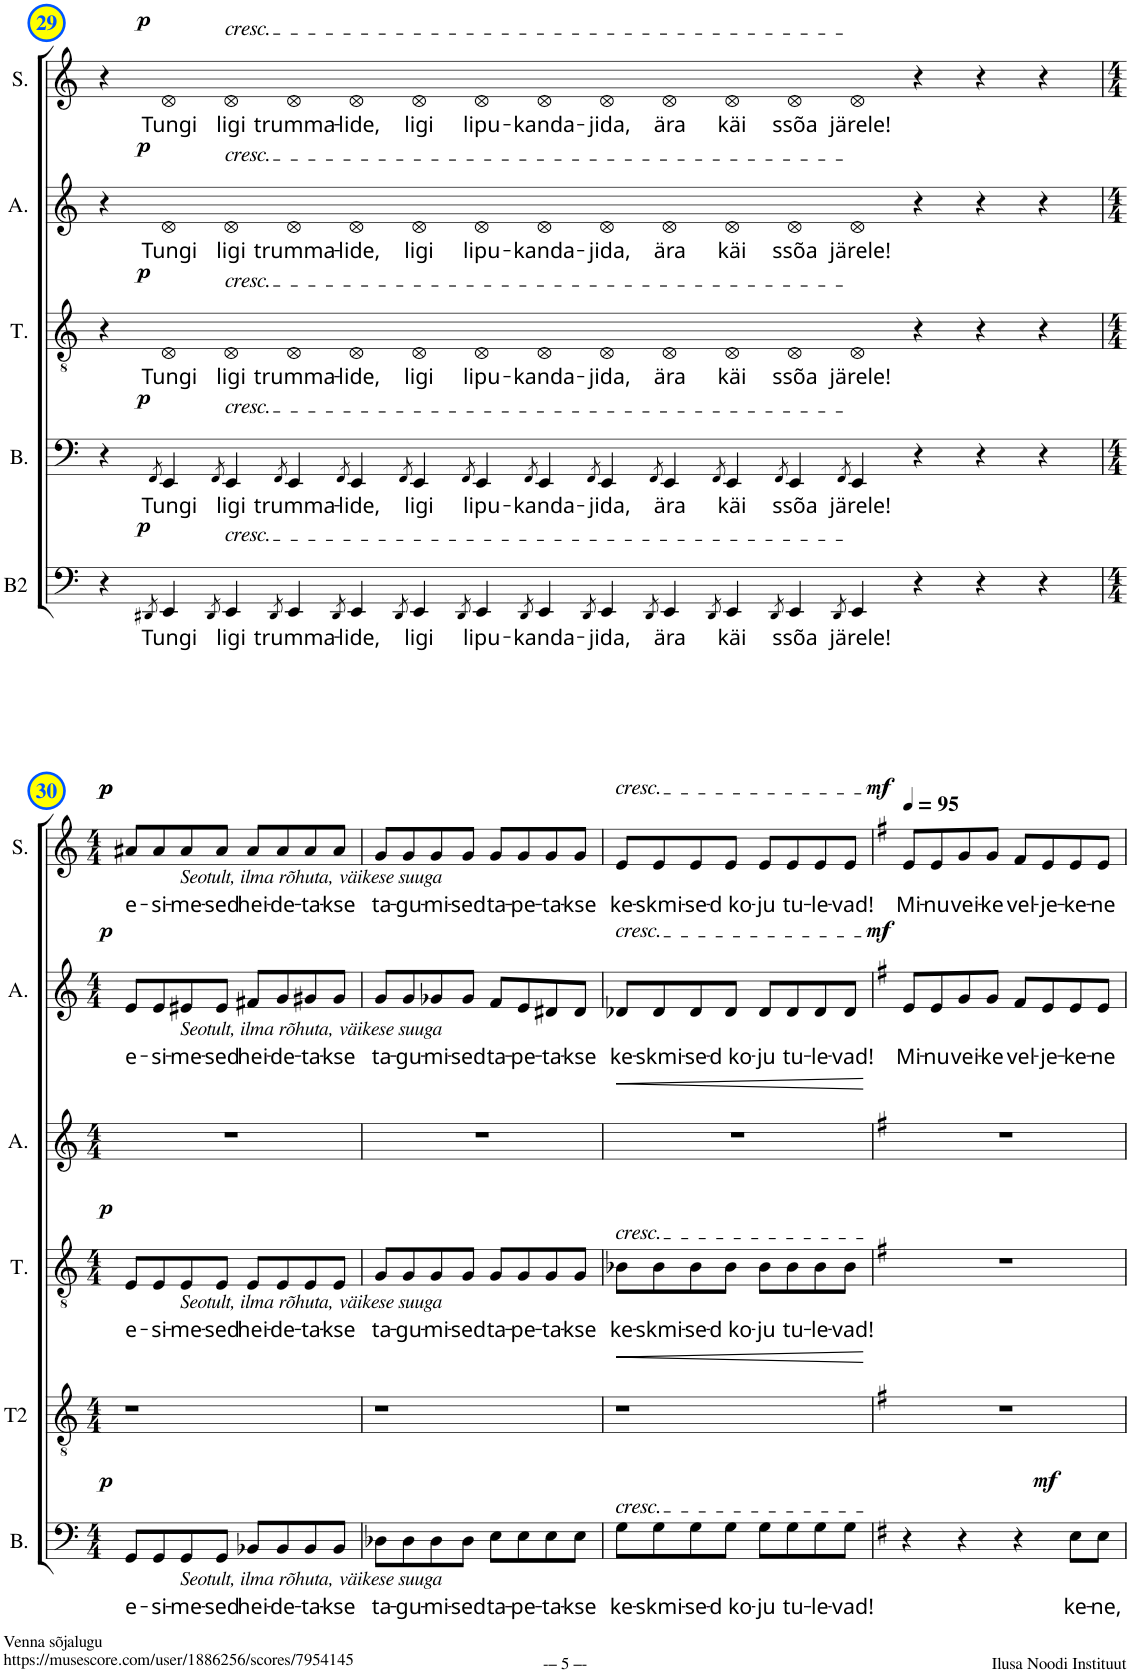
**kern	**text	**dynam	**kern	**text	**dynam	**kern	**text	**dynam	**kern	**text	**dynam	**kern	**text	**dynam
*part5	*part5	*part5	*part4	*part4	*part4	*part3	*part3	*part3	*part2	*part2	*part2	*part1	*part1	*part1
*staff5	*staff5	*staff5	*staff4	*staff4	*staff4	*staff3	*staff3	*staff3	*staff2	*staff2	*staff2	*staff1	*staff1	*staff1
*I"Bass II	*	*	*I"Bass	*	*	*I"Tenor	*	*	*I"Alto	*	*	*I"Soprano	*	*
*I'B2	*	*	*I'B.	*	*	*I'T.	*	*	*I'A.	*	*	*I'S.	*	*
!!LO:PB:g=z
*clefF4	*	*	*clefF4	*	*	*clefGv2	*	*	*clefG2	*	*	*clefG2	*	*
*	*	*	*	*	*	*	*	*	*Trd1c2	*	*	*	*	*
*k[]	*	*	*k[]	*	*	*k[]	*	*	*k[]	*	*	*k[]	*	*
*M4/4	*	*	*M4/4	*	*	*M4/4	*	*	*M4/4	*	*	*M4/4	*	*
=29	=29	=29	=29	=29	=29	=29	=29	=29	=29	=29	=29	=29	=29	=29
4r	.	.	4r	.	.	4r	.	.	4r	.	.	4r	.	.
8qDD#X/	.	.	8qFF/	.	.	.	.	.	.	.	.	.	.	.
!	!LO:LY:b	!LO:DY:a	!	!LO:LY:b	!LO:DY:a	!	!LO:LY:b	!LO:DY:a	!	!LO:LY:b	!LO:DY:a	!	!LO:LY:b	!LO:DY:a
4EE/	Tungi	p	4EE/	Tungi	p	4D	Tungi	p	4d	Tungi	p	4d	Tungi	p
8qDD#/	.	.	8qFF/	.	.	.	.	.	.	.	.	.	.	.
!	!	!	!	!	!	!	!	!	!	!	!	!LO:TX:a:i:t=cresc.	!	!
!	!	!	!	!	!	!	!	!	!LO:TX:a:i:t=cresc.	!	!	!	!	!
!	!	!	!	!	!	!LO:TX:a:i:t=cresc.	!	!	!	!	!	!	!	!
!	!	!	!LO:TX:a:i:t=cresc.	!	!	!	!	!	!	!	!	!	!	!
!LO:TX:a:i:t=cresc.	!	!	!	!	!	!	!	!	!	!	!	!	!	!
!	!LO:LY:b	!	!	!LO:LY:b	!	!	!LO:LY:b	!	!	!LO:LY:b	!	!	!LO:LY:b	!
4EE/	ligi	.	4EE/	ligi	.	4D	ligi	.	4d	ligi	.	4d	ligi	.
8qDD#/	.	.	8qFF/	.	.	.	.	.	.	.	.	.	.	.
!	!LO:LY:b	!	!	!LO:LY:b	!	!	!LO:LY:b	!	!	!LO:LY:b	!	!	!LO:LY:b	!
4EE/	trumma-	.	4EE/	trumma-	.	4D	trumma-	.	4d	trumma-	.	4d	trumma-	.
8qDD#/	.	.	8qFF/	.	.	.	.	.	.	.	.	.	.	.
!	!LO:LY:b	!	!	!LO:LY:b	!	!	!LO:LY:b	!	!	!LO:LY:b	!	!	!LO:LY:b	!
4EE/	-lide,	.	4EE/	-lide,	.	4D	-lide,	.	4d	-lide,	.	4d	-lide,	.
8qDD#/	.	.	8qFF/	.	.	.	.	.	.	.	.	.	.	.
!	!LO:LY:b	!	!	!LO:LY:b	!	!	!LO:LY:b	!	!	!LO:LY:b	!	!	!LO:LY:b	!
4EE/	ligi	.	4EE/	ligi	.	4D	ligi	.	4d	ligi	.	4d	ligi	.
8qDD#/	.	.	8qFF/	.	.	.	.	.	.	.	.	.	.	.
!	!LO:LY:b	!	!	!LO:LY:b	!	!	!LO:LY:b	!	!	!LO:LY:b	!	!	!LO:LY:b	!
4EE/	lipu-	.	4EE/	lipu-	.	4D	lipu-	.	4d	lipu-	.	4d	lipu-	.
8qDD#/	.	.	8qFF/	.	.	.	.	.	.	.	.	.	.	.
!	!LO:LY:b	!	!	!LO:LY:b	!	!	!LO:LY:b	!	!	!LO:LY:b	!	!	!LO:LY:b	!
4EE/	-kanda-	.	4EE/	-kanda-	.	4D	-kanda-	.	4d	-kanda-	.	4d	-kanda-	.
8qDD#/	.	.	8qFF/	.	.	.	.	.	.	.	.	.	.	.
!	!LO:LY:b	!	!	!LO:LY:b	!	!	!LO:LY:b	!	!	!LO:LY:b	!	!	!LO:LY:b	!
4EE/	-jida,	.	4EE/	-jida,	.	4D	-jida,	.	4d	-jida,	.	4d	-jida,	.
8qDD#/	.	.	8qFF/	.	.	.	.	.	.	.	.	.	.	.
!	!LO:LY:b	!	!	!LO:LY:b	!	!	!LO:LY:b	!	!	!LO:LY:b	!	!	!LO:LY:b	!
4EE/	ära	.	4EE/	ära	.	4D	ära	.	4d	ära	.	4d	ära	.
8qDD#/	.	.	8qFF/	.	.	.	.	.	.	.	.	.	.	.
!	!LO:LY:b	!	!	!LO:LY:b	!	!	!LO:LY:b	!	!	!LO:LY:b	!	!	!LO:LY:b	!
4EE/	käi	.	4EE/	käi	.	4D	käi	.	4d	käi	.	4d	käi	.
8qDD#/	.	.	8qFF/	.	.	.	.	.	.	.	.	.	.	.
!	!LO:LY:b	!	!	!LO:LY:b	!	!	!LO:LY:b	!	!	!LO:LY:b	!	!	!LO:LY:b	!
4EE/	ssõa	.	4EE/	ssõa	.	4D	ssõa	.	4d	ssõa	.	4d	ssõa	.
8qDD#/	.	.	8qFF/	.	.	.	.	.	.	.	.	.	.	.
!	!LO:LY:b	!	!	!LO:LY:b	!	!	!LO:LY:b	!	!	!LO:LY:b	!	!	!LO:LY:b	!
4EE/	järele!	.	4EE/	järele!	.	4D	järele!	.	4d	järele!	.	4d	järele!	.
4r	.	.	4r	.	.	4r	.	.	4r	.	.	4r	.	.
4r	.	.	4r	.	.	4r	.	.	4r	.	.	4r	.	.
4r	.	.	4r	.	.	4r	.	.	4r	.	.	4r	.	.
!!LO:LB:g=z
=30	=30	=30	=30	=30	=30	=30	=30	=30	=30	=30	=30	=30	=30	=30
*M4/4	*	*	*M4/4	*	*	*M4/4	*	*	*M4/4	*	*	*M4/4	*	*
!	!	!	!	!LO:LY:b	!LO:DY:a	!	!LO:LY:b	!LO:DY:a	!	!LO:LY:b	!LO:DY:a	!	!LO:LY:b	!LO:DY:a
!	!	!	!	!	!	!	!	!	!	!	!	!	!	!LO:DY:n=1:a
1r	.	.	8GG/L	e-	p	8E/L	e-	p	8e/L	e-	p	8a#X/L	e-	p p
!	!	!	!	!LO:LY:b	!	!	!LO:LY:b	!	!	!LO:LY:b	!	!	!LO:LY:b	!
.	.	.	8GG/	-si-	.	8E/	-si-	.	8e/	-si-	.	8a#/	-si-	.
!	!	!	!	!	!	!	!	!	!	!	!	!LO:TX:b:i:t=Seotult, ilma rõhuta, väikese suuga	!	!
!	!	!	!	!	!	!	!	!	!LO:TX:b:i:t=Seotult, ilma rõhuta, väikese suuga	!	!	!	!	!
!	!	!	!	!	!	!LO:TX:b:i:t=Seotult, ilma rõhuta, väikese suuga	!	!	!	!	!	!	!	!
!	!	!	!LO:TX:b:i:t=Seotult, ilma rõhuta, väikese suuga	!	!	!	!	!	!	!	!	!	!	!
!	!	!	!	!LO:LY:b	!	!	!LO:LY:b	!	!	!LO:LY:b	!	!	!LO:LY:b	!
.	.	.	8GG/	-me-	.	8E/	-me-	.	8e#X/	-me-	.	8a#/	-me-	.
!	!	!	!	!LO:LY:b	!	!	!LO:LY:b	!	!	!LO:LY:b	!	!	!LO:LY:b	!
.	.	.	8GG/J	-sed	.	8E/J	-sed	.	8e#/J	-sed	.	8a#/J	-sed	.
!	!	!	!	!LO:LY:b	!	!	!LO:LY:b	!	!	!LO:LY:b	!	!	!LO:LY:b	!
.	.	.	8BB-X/L	hei-	.	8E/L	hei-	.	8f#X/L	hei-	.	8a#/L	hei-	.
!	!	!	!	!LO:LY:b	!	!	!LO:LY:b	!	!	!LO:LY:b	!	!	!LO:LY:b	!
.	.	.	8BB-/	-de-	.	8E/	-de-	.	8g/	-de-	.	8a#/	-de-	.
!	!	!	!	!LO:LY:b	!	!	!LO:LY:b	!	!	!LO:LY:b	!	!	!LO:LY:b	!
.	.	.	8BB-/	-ta-	.	8E/	-ta-	.	8g#X/	-ta-	.	8a#/	-ta-	.
!	!	!	!	!LO:LY:b	!	!	!LO:LY:b	!	!	!LO:LY:b	!	!	!LO:LY:b	!
.	.	.	8BB-/J	-kse	.	8E/J	-kse	.	8g#/J	-kse	.	8a#/J	-kse	.
=31	=31	=31	=31	=31	=31	=31	=31	=31	=31	=31	=31	=31	=31	=31
!	!	!	!	!LO:LY:b	!	!	!LO:LY:b	!	!	!LO:LY:b	!	!	!LO:LY:b	!
1r	.	.	8D-X\L	ta-	.	8G/L	ta-	.	8g/L	ta-	.	8g/L	ta-	.
!	!	!	!	!LO:LY:b	!	!	!LO:LY:b	!	!	!LO:LY:b	!	!	!LO:LY:b	!
.	.	.	8D-\	-gu-	.	8G/	-gu-	.	8g/	-gu-	.	8g/	-gu-	.
!	!	!	!	!LO:LY:b	!	!	!LO:LY:b	!	!	!LO:LY:b	!	!	!LO:LY:b	!
.	.	.	8D-\	-mi-	.	8G/	-mi-	.	8g-X/	-mi-	.	8g/	-mi-	.
!	!	!	!	!LO:LY:b	!	!	!LO:LY:b	!	!	!LO:LY:b	!	!	!LO:LY:b	!
.	.	.	8D-\J	-sed	.	8G/J	-sed	.	8g-/J	-sed	.	8g/J	-sed	.
!	!	!	!	!LO:LY:b	!	!	!LO:LY:b	!	!	!LO:LY:b	!	!	!LO:LY:b	!
.	.	.	8E\L	ta-	.	8G/L	ta-	.	8f/L	ta-	.	8g/L	ta-	.
!	!	!	!	!LO:LY:b	!	!	!LO:LY:b	!	!	!LO:LY:b	!	!	!LO:LY:b	!
.	.	.	8E\	-pe-	.	8G/	-pe-	.	8e/	-pe-	.	8g/	-pe-	.
!	!	!	!	!LO:LY:b	!	!	!LO:LY:b	!	!	!LO:LY:b	!	!	!LO:LY:b	!
.	.	.	8E\	-ta-	.	8G/	-ta-	.	8d#X/	-ta-	.	8g/	-ta-	.
!	!	!	!	!LO:LY:b	!	!	!LO:LY:b	!	!	!LO:LY:b	!	!	!LO:LY:b	!
.	.	.	8E\J	-kse	.	8G/J	-kse	.	8d#/J	-kse	.	8g/J	-kse	.
=32	=32	=32	=32	=32	=32	=32	=32	=32	=32	=32	=32	=32	=32	=32
!	!	!	!	!	!	!	!	!	!	!	!	!LO:TX:a:i:t=cresc.	!	!
!	!	!	!	!	!	!	!	!	!LO:TX:a:i:t=cresc.	!	!	!	!	!
!	!	!	!	!	!	!LO:TX:a:i:t=cresc.	!	!	!	!	!	!	!	!
!	!	!	!LO:TX:a:i:t=cresc.	!	!	!	!	!	!	!	!	!	!	!
!	!	!	!	!LO:LY:b	!	!	!LO:LY:b	!	!	!LO:LY:b	!	!	!LO:LY:b	!
1r	.	.	8G\L	ke-	.	8B-X\L	ke-	.	8d-X/L	ke-	.	8e/L	ke-	.
!	!	!	!	!LO:LY:b	!	!	!LO:LY:b	!	!	!LO:LY:b	!	!	!LO:LY:b	!
.	.	.	8G\	-skmi-	.	8B-\	-skmi-	.	8d-/	-skmi-	.	8e/	-skmi-	.
!	!	!	!	!LO:LY:b	!	!	!LO:LY:b	!	!	!LO:LY:b	!	!	!LO:LY:b	!
.	.	.	8G\	-se-	.	8B-\	-se-	.	8d-/	-se-	.	8e/	-se-	.
!	!	!	!	!LO:LY:b	!	!	!LO:LY:b	!	!	!LO:LY:b	!	!	!LO:LY:b	!
.	.	.	8G\J	-d ko-	.	8B-\J	-d ko-	.	8d-/J	-d ko-	.	8e/J	-d ko-	.
!	!	!	!	!LO:LY:b	!	!	!LO:LY:b	!	!	!LO:LY:b	!	!	!LO:LY:b	!
.	.	.	8G\L	-ju	.	8B-\L	-ju	.	8d-/L	-ju	.	8e/L	-ju	.
!	!	!	!	!LO:LY:b	!	!	!LO:LY:b	!	!	!LO:LY:b	!	!	!LO:LY:b	!
.	.	.	8G\	tu-	.	8B-\	tu-	.	8d-/	tu-	.	8e/	tu-	.
!	!	!	!	!LO:LY:b	!	!	!LO:LY:b	!	!	!LO:LY:b	!	!	!LO:LY:b	!
.	.	.	8G\	-le-	.	8B-\	-le-	.	8d-/	-le-	.	8e/	-le-	.
!	!	!	!	!LO:LY:b	!	!	!LO:LY:b	!	!	!LO:LY:b	!	!	!LO:LY:b	!
.	.	.	8G\J	-vad!	.	8B-\J	-vad!	.	8d-/J	-vad!	.	8e/J	-vad!	.
=33	=33	=33	=33	=33	=33	=33	=33	=33	=33	=33	=33	=33	=33	=33
*k[f#]	*	*	*k[f#]	*	*	*k[f#]	*	*	*k[f#]	*	*	*k[f#]	*	*
*	*	*	*	*	*	*	*	*	*	*	*	*MM95	*	*
!	!	!	!	!	!	!	!	!	!	!LO:LY:b	!LO:DY:a	!	!LO:LY:b	!LO:DY:a
1r	.	.	4r	.	.	1r	.	.	8e/L	Mi-	mf	8e/L	Mi-	mf
!	!	!	!	!	!	!	!	!	!	!LO:LY:b	!	!	!LO:LY:b	!
.	.	.	.	.	.	.	.	.	8e/	-nu	.	8e/	-nu	.
!	!	!	!	!	!	!	!	!	!	!LO:LY:b	!	!	!LO:LY:b	!
.	.	.	4r	.	.	.	.	.	8g/	vei-	.	8g/	vei-	.
!	!	!	!	!	!	!	!	!	!	!LO:LY:b	!	!	!LO:LY:b	!
.	.	.	.	.	.	.	.	.	8g/J	-ke	.	8g/J	-ke	.
!	!	!	!	!	!	!	!	!	!	!LO:LY:b	!	!	!LO:LY:b	!
.	.	.	4r	.	.	.	.	.	8f#/L	vel-	.	8f#/L	vel-	.
!	!	!	!	!	!	!	!	!	!	!LO:LY:b	!	!	!LO:LY:b	!
.	.	.	.	.	.	.	.	.	8e/	-je-	.	8e/	-je-	.
!	!	!	!	!LO:LY:b	!LO:DY:a	!	!	!	!	!LO:LY:b	!	!	!LO:LY:b	!
.	.	.	8E\L	-ke-	mf	.	.	.	8e/	-ke-	.	8e/	-ke-	.
!	!	!	!	!LO:LY:b	!	!	!	!	!	!LO:LY:b	!	!	!LO:LY:b	!
.	.	.	8E\J	-ne,	.	.	.	.	8e/J	-ne	.	8e/J	-ne	.
=	=	=	=	=	=	=	=	=	=	=	=	=	=	=
*-	*-	*-	*-	*-	*-	*-	*-	*-	*-	*-	*-	*-	*-	*-
